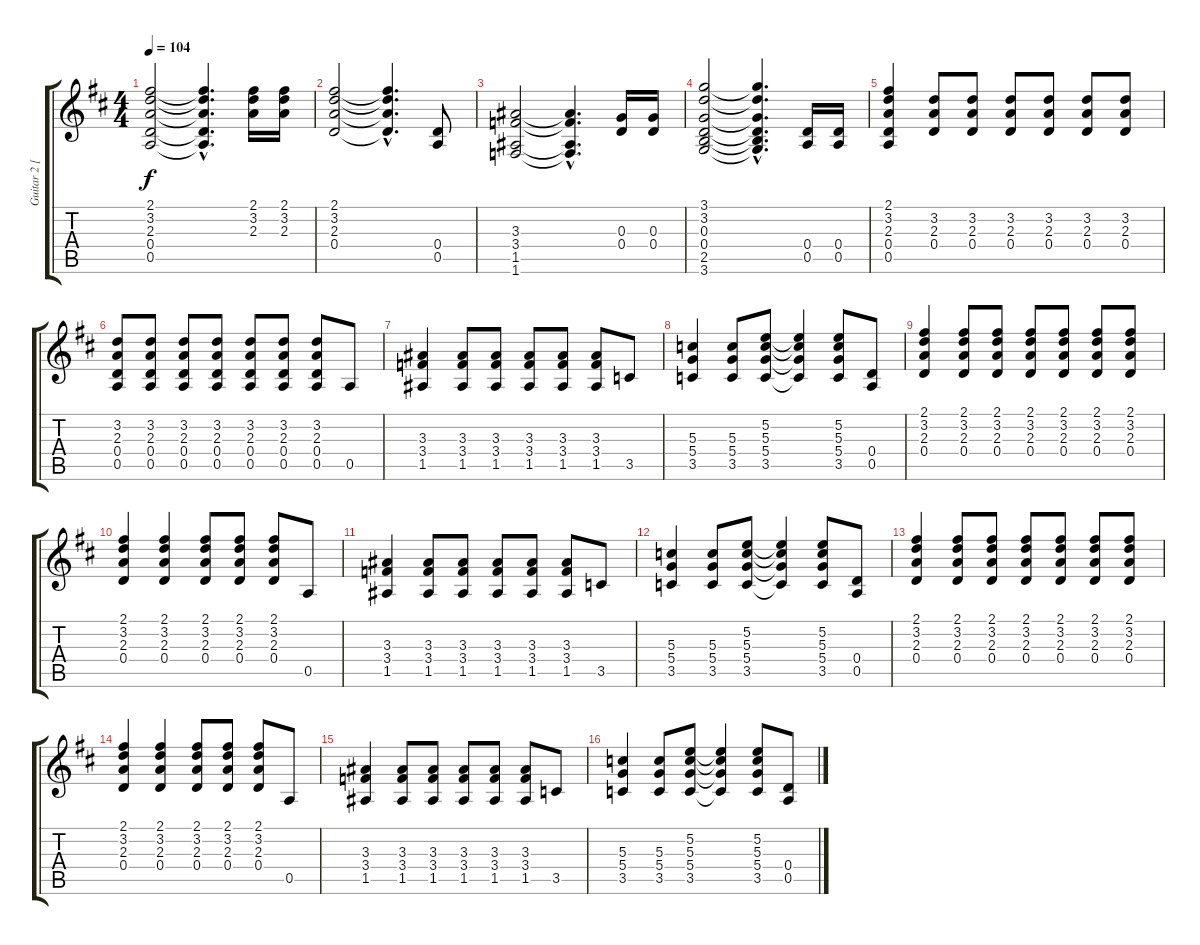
\track ("Guitar 2 [Dave]" "Guitar 2 [") {instrument distortionguitar}
\staff {score tabs}
\tuning (E4 B3 G3 D3 A2 E2) {hide}
\ts (4 4)
\tempo 104
\clef g2
\ks d
(2.1 3.2 2.3 0.4 0.5).2{dy f} (2.1{hac t} 3.2{hac t} 2.3{hac t} 0.4{hac t} 0.5{hac t}).4{d} (2.1 3.2 2.3).16 (2.1 3.2 2.3).16 |
(2.1 3.2 2.3 0.4).2 (2.1{hac t} 3.2{hac t} 2.3{hac t} 0.4{hac t}).4{d} (0.4 0.5).8 |
(3.3 3.4 1.5 1.6).2 (3.3{hac t} 3.4{hac t} 1.5{hac t} 1.6{hac t}).4{d} (0.3 0.4).16 (0.3 0.4).16 |
(3.1 3.2 0.3 0.4 2.5 3.6).2 (3.1{hac t} 3.2{hac t} 0.3{hac t} 0.4{hac t} 2.5{hac t} 3.6{hac t}).4{d} (0.4 0.5).16 (0.4 0.5).16 |
(2.1 3.2 2.3 0.4 0.5).4 (3.2 2.3 0.4).8 (3.2 2.3 0.4).8 (3.2 2.3 0.4).8 (3.2 2.3 0.4).8 (3.2 2.3 0.4).8 (3.2 2.3 0.4).8 |
(3.2 2.3 0.4 0.5).8 (3.2 2.3 0.4 0.5).8 (3.2 2.3 0.4 0.5).8 (3.2 2.3 0.4 0.5).8 (3.2 2.3 0.4 0.5).8 (3.2 2.3 0.4 0.5).8 (3.2 2.3 0.4 0.5).8 0.5.8 |
(3.3 3.4 1.5).4 (3.3 3.4 1.5).8 (3.3 3.4 1.5).8 (3.3 3.4 1.5).8 (3.3 3.4 1.5).8 (3.3 3.4 1.5).8 3.5.8 |
(5.3 5.4 3.5).4 (5.3 5.4 3.5).8 (5.2 5.3 5.4 3.5).8 (5.2{t} 5.3{t} 5.4{t} 3.5{t}).4 (5.2 5.3 5.4 3.5).8 (0.4 0.5).8 |
(2.1 3.2 2.3 0.4).4 (2.1 3.2 2.3 0.4).8 (2.1 3.2 2.3 0.4).8 (2.1 3.2 2.3 0.4).8 (2.1 3.2 2.3 0.4).8 (2.1 3.2 2.3 0.4).8 (2.1 3.2 2.3 0.4).8 |
(2.1 3.2 2.3 0.4).4 (2.1 3.2 2.3 0.4).4 (2.1 3.2 2.3 0.4).8 (2.1 3.2 2.3 0.4).8 (2.1 3.2 2.3 0.4).8 0.5.8 |
(3.3 3.4 1.5).4 (3.3 3.4 1.5).8 (3.3 3.4 1.5).8 (3.3 3.4 1.5).8 (3.3 3.4 1.5).8 (3.3 3.4 1.5).8 3.5.8 |
(5.3 5.4 3.5).4 (5.3 5.4 3.5).8 (5.2 5.3 5.4 3.5).8 (5.2{t} 5.3{t} 5.4{t} 3.5{t}).4 (5.2 5.3 5.4 3.5).8 (0.4 0.5).8 |
(2.1 3.2 2.3 0.4).4 (2.1 3.2 2.3 0.4).8 (2.1 3.2 2.3 0.4).8 (2.1 3.2 2.3 0.4).8 (2.1 3.2 2.3 0.4).8 (2.1 3.2 2.3 0.4).8 (2.1 3.2 2.3 0.4).8 |
(2.1 3.2 2.3 0.4).4 (2.1 3.2 2.3 0.4).4 (2.1 3.2 2.3 0.4).8 (2.1 3.2 2.3 0.4).8 (2.1 3.2 2.3 0.4).8 0.5.8 |
(3.3 3.4 1.5).4 (3.3 3.4 1.5).8 (3.3 3.4 1.5).8 (3.3 3.4 1.5).8 (3.3 3.4 1.5).8 (3.3 3.4 1.5).8 3.5.8 |
(5.3 5.4 3.5).4 (5.3 5.4 3.5).8 (5.2 5.3 5.4 3.5).8 (5.2{t} 5.3{t} 5.4{t} 3.5{t}).4 (5.2 5.3 5.4 3.5).8 (0.4 0.5).8
